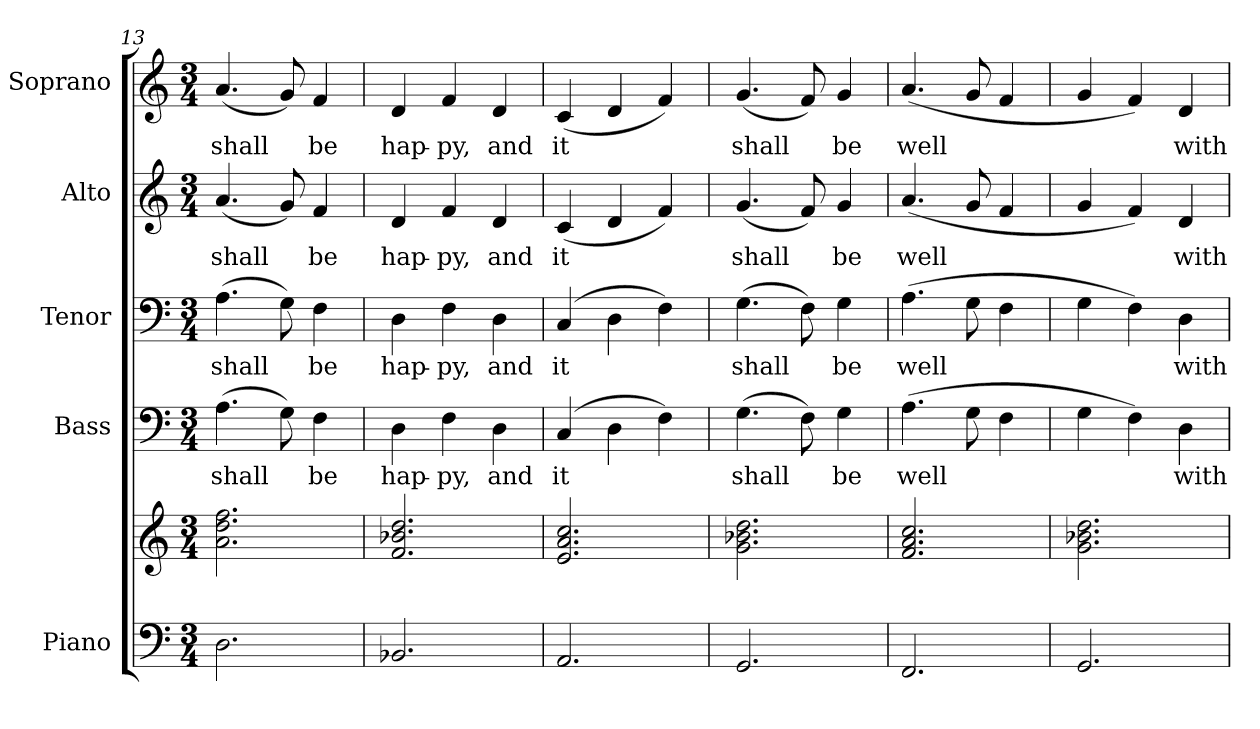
**kern	**kern	**kern	**text	**kern	**text	**kern	**text	**kern	**text
*part5	*part5	*part4	*part4	*part3	*part3	*part2	*part2	*part1	*part1
*staff6	*staff5	*staff4	*staff4	*staff3	*staff3	*staff2	*staff2	*staff1	*staff1
*I"Piano	*	*I"Bass	*	*I"Tenor	*	*I"Alto	*	*I"Soprano	*
*I'Pno.	*	*I'B.	*	*I'T.	*	*I'A.	*	*I'S.	*
!!LO:PB:g=z
*clefF4	*clefG2	*clefF4	*	*clefF4	*	*clefG2	*	*clefG2	*
*k[]	*k[]	*k[]	*	*k[]	*	*k[]	*	*k[]	*
*C:	*C:	*C:	*	*C:	*	*C:	*	*C:	*
*M3/4	*M3/4	*M3/4	*	*M3/4	*	*M3/4	*	*M3/4	*
=13	=13	=13	=13	=13	=13	=13	=13	=13	=13
!	!	!	!LO:LY:b:color=#000000	!	!	!	!	!	!
!	!	!	!	!	!LO:LY:b:color=#000000	!	!	!	!
!	!	!	!	!	!	!	!LO:LY:b:color=#000000	!	!
!	!	!	!	!	!	!	!	!	!LO:LY:b:color=#000000
2.Di\	2.ai\ 2.ddi 2.ffi	(4.Ai\	shall	(4.Ai\	shall	(4.ai/	shall	(4.ai/	shall
.	.	8Gi\)	.	8Gi\)	.	8gi/)	.	8gi/)	.
!	!	!	!LO:LY:b:color=#000000	!	!	!	!	!	!
!	!	!	!	!	!LO:LY:b:color=#000000	!	!	!	!
!	!	!	!	!	!	!	!LO:LY:b:color=#000000	!	!
!	!	!	!	!	!	!	!	!	!LO:LY:b:color=#000000
.	.	4Fi\	be	4Fi\	be	4fi/	be	4fi/	be
=14	=14	=14	=14	=14	=14	=14	=14	=14	=14
!	!	!	!LO:LY:b:color=#000000	!	!	!	!	!	!
!	!	!	!	!	!LO:LY:b:color=#000000	!	!	!	!
!	!	!	!	!	!	!	!LO:LY:b:color=#000000	!	!
!	!	!	!	!	!	!	!	!	!LO:LY:b:color=#000000
2.BB-Xi/	2.fi/ 2.b-Xi 2.ddi	4Di\	hap-	4Di\	hap-	4di/	hap-	4di/	hap-
!	!	!	!LO:LY:b:color=#000000	!	!	!	!	!	!
!	!	!	!	!	!LO:LY:b:color=#000000	!	!	!	!
!	!	!	!	!	!	!	!LO:LY:b:color=#000000	!	!
!	!	!	!	!	!	!	!	!	!LO:LY:b:color=#000000
.	.	4Fi\	-py,	4Fi\	-py,	4fi/	-py,	4fi/	-py,
!	!	!	!LO:LY:b:color=#000000	!	!	!	!	!	!
!	!	!	!	!	!LO:LY:b:color=#000000	!	!	!	!
!	!	!	!	!	!	!	!LO:LY:b:color=#000000	!	!
!	!	!	!	!	!	!	!	!	!LO:LY:b:color=#000000
.	.	4Di\	and	4Di\	and	4di/	and	4di/	and
=15	=15	=15	=15	=15	=15	=15	=15	=15	=15
!	!	!	!LO:LY:b:color=#000000	!	!	!	!	!	!
!	!	!	!	!	!LO:LY:b:color=#000000	!	!	!	!
!	!	!	!	!	!	!	!LO:LY:b:color=#000000	!	!
!	!	!	!	!	!	!	!	!	!LO:LY:b:color=#000000
2.AAi/	2.ei/ 2.ai 2.cci	(4Ci/	it	(4Ci/	it	(4ci/	it	(4ci/	it
.	.	4Di\	.	4Di\	.	4di/	.	4di/	.
.	.	4Fi\)	.	4Fi\)	.	4fi/)	.	4fi/)	.
!!LO:PB:g=z
=16	=16	=16	=16	=16	=16	=16	=16	=16	=16
!	!	!	!LO:LY:b:color=#000000	!	!	!	!	!	!
!	!	!	!	!	!LO:LY:b:color=#000000	!	!	!	!
!	!	!	!	!	!	!	!LO:LY:b:color=#000000	!	!
!	!	!	!	!	!	!	!	!	!LO:LY:b:color=#000000
2.GGi/	2.gi\ 2.b-Xi 2.ddi	(4.Gi\	shall	(4.Gi\	shall	(4.gi/	shall	(4.gi/	shall
.	.	8Fi\)	.	8Fi\)	.	8fi/)	.	8fi/)	.
!	!	!	!LO:LY:b:color=#000000	!	!	!	!	!	!
!	!	!	!	!	!LO:LY:b:color=#000000	!	!	!	!
!	!	!	!	!	!	!	!LO:LY:b:color=#000000	!	!
!	!	!	!	!	!	!	!	!	!LO:LY:b:color=#000000
.	.	4Gi\	be	4Gi\	be	4gi/	be	4gi/	be
=17	=17	=17	=17	=17	=17	=17	=17	=17	=17
!	!	!	!LO:LY:b:color=#000000	!	!	!	!	!	!
!	!	!	!	!	!LO:LY:b:color=#000000	!	!	!	!
!	!	!	!	!	!	!	!LO:LY:b:color=#000000	!	!
!	!	!	!	!	!	!	!	!	!LO:LY:b:color=#000000
2.FFi/	2.fi/ 2.ai 2.cci	(4.Ai\	well	(4.Ai\	well	(4.ai/	well	(4.ai/	well
.	.	8Gi\	.	8Gi\	.	8gi/	.	8gi/	.
.	.	4Fi\	.	4Fi\	.	4fi/	.	4fi/	.
=18	=18	=18	=18	=18	=18	=18	=18	=18	=18
2.GGi/	2.gi\ 2.b-Xi 2.ddi	4Gi\	.	4Gi\	.	4gi/	.	4gi/	.
.	.	4Fi\)	.	4Fi\)	.	4fi/)	.	4fi/)	.
!	!	!	!LO:LY:b:color=#000000	!	!	!	!	!	!
!	!	!	!	!	!LO:LY:b:color=#000000	!	!	!	!
!	!	!	!	!	!	!	!LO:LY:b:color=#000000	!	!
!	!	!	!	!	!	!	!	!	!LO:LY:b:color=#000000
.	.	4Di\	with	4Di\	with	4di/	with	4di/	with
=	=	=	=	=	=	=	=	=	=
*-	*-	*-	*-	*-	*-	*-	*-	*-	*-
